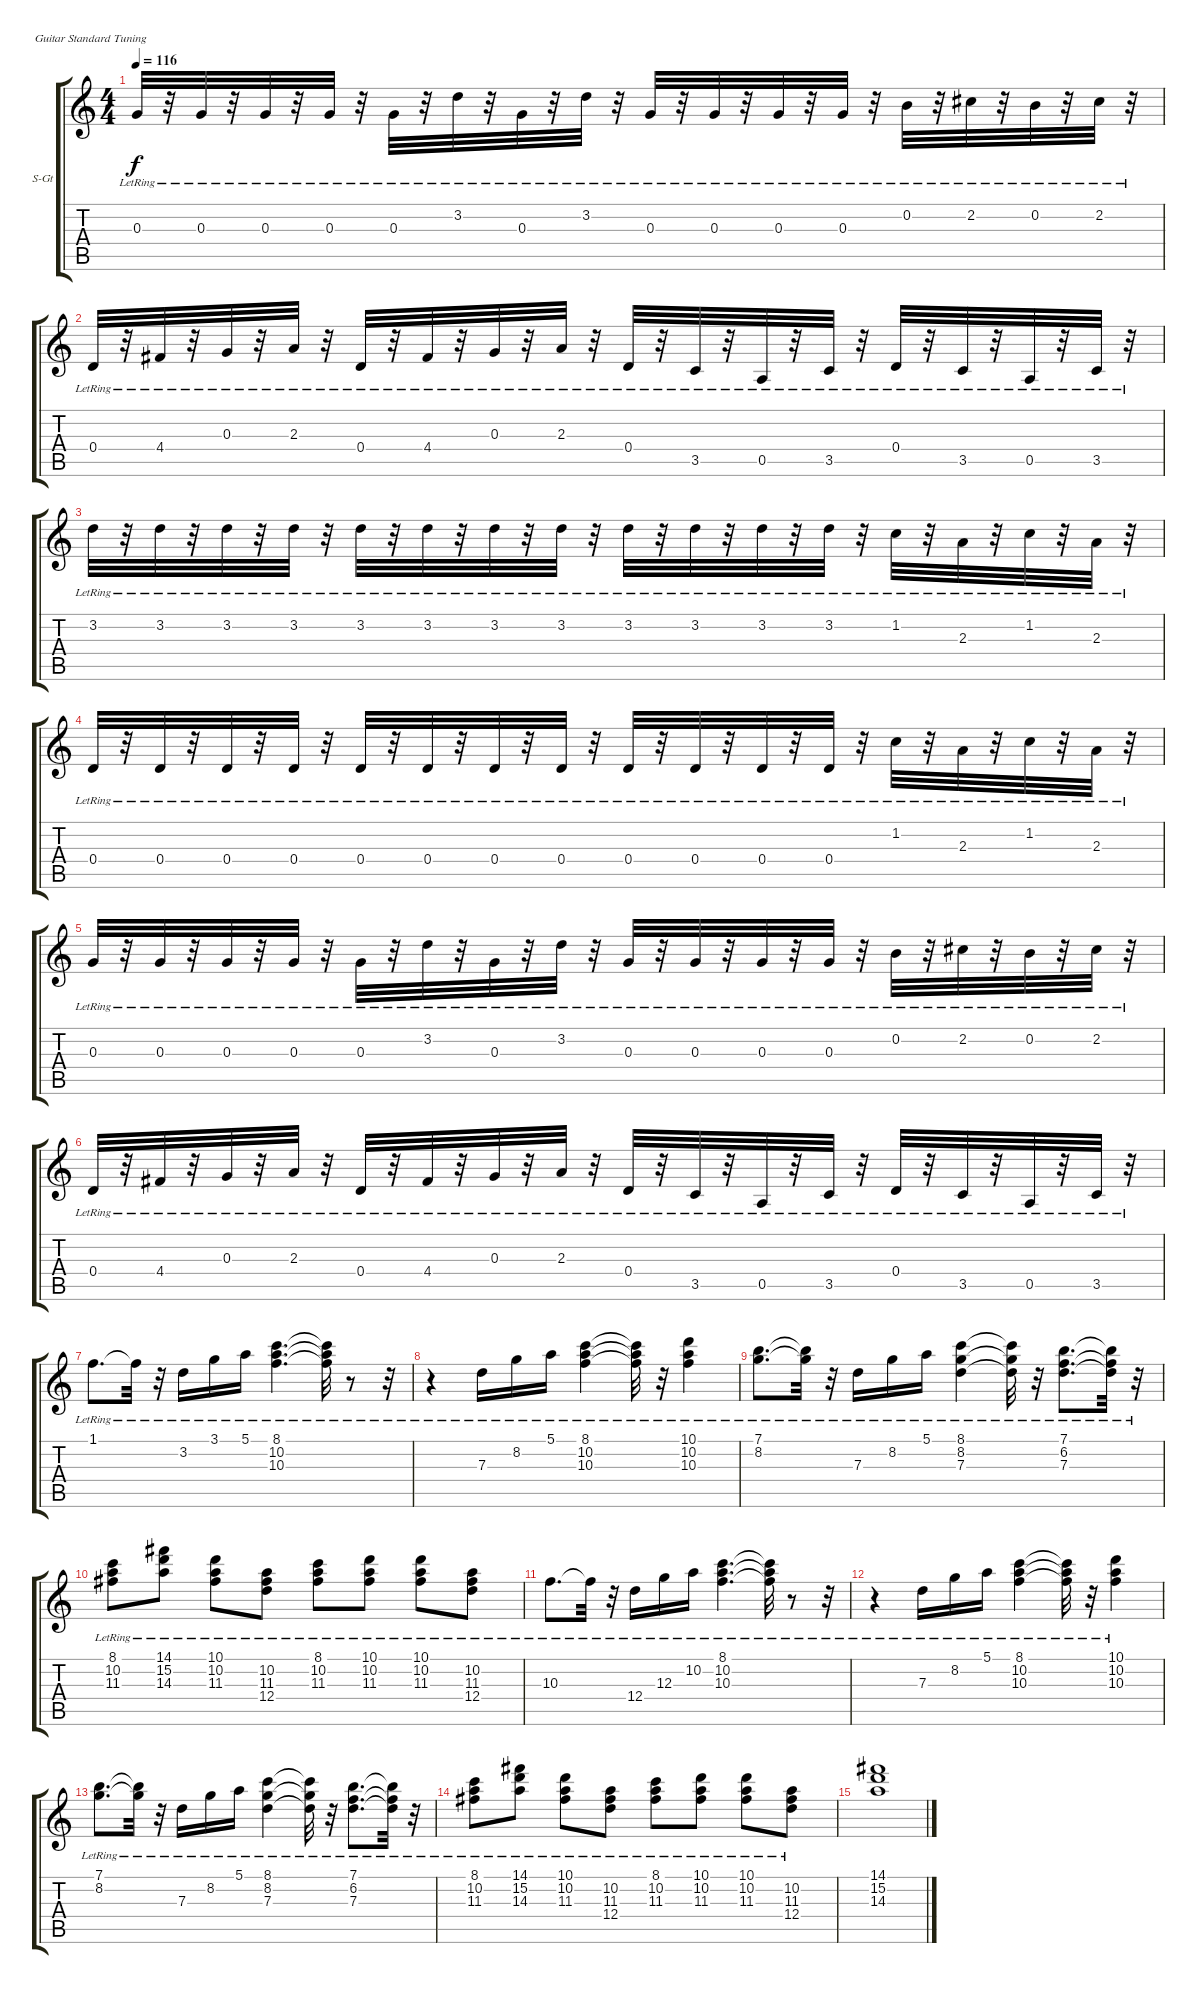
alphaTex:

\bracketExtendMode groupsimilarinstruments
\firstSystemTrackNameOrientation horizontal
\otherSystemsTrackNameOrientation horizontal
\track ("piano" "S-Gt") {instrument acousticgrandpiano}
\staff {score tabs}
\tuning (E4 B3 G3 D3 A2 E2)
\displaytranspose 12
\ts (4 4)
\tempo 116
\clef g2
\ks c
0.3{lr}.32{dy f} r.32 0.3{lr}.32 r.32 0.3{lr}.32 r.32 0.3{lr}.32 r.32 0.3{lr}.32 r.32 3.2{lr}.32 r.32 0.3{lr}.32 r.32 3.2{lr}.32 r.32 0.3{lr}.32 r.32 0.3{lr}.32 r.32 0.3{lr}.32 r.32 0.3{lr}.32 r.32 0.2{lr}.32 r.32 2.2{lr}.32 r.32 0.2{lr}.32 r.32 2.2{lr}.32 r.32 |
0.4{lr}.32 r.32 4.4{lr}.32 r.32 0.3{lr}.32 r.32 2.3{lr}.32 r.32 0.4{lr}.32 r.32 4.4{lr}.32 r.32 0.3{lr}.32 r.32 2.3{lr}.32 r.32 0.4{lr}.32 r.32 3.5{lr}.32 r.32 0.5{lr}.32 r.32 3.5{lr}.32 r.32 0.4{lr}.32 r.32 3.5{lr}.32 r.32 0.5{lr}.32 r.32 3.5{lr}.32 r.32 |
3.2{lr}.32 r.32 3.2{lr}.32 r.32 3.2{lr}.32 r.32 3.2{lr}.32 r.32 3.2{lr}.32 r.32 3.2{lr}.32 r.32 3.2{lr}.32 r.32 3.2{lr}.32 r.32 3.2{lr}.32 r.32 3.2{lr}.32 r.32 3.2{lr}.32 r.32 3.2{lr}.32 r.32 1.2{lr}.32 r.32 2.3{lr}.32 r.32 1.2{lr}.32 r.32 2.3{lr}.32 r.32 |
0.4{lr}.32 r.32 0.4{lr}.32 r.32 0.4{lr}.32 r.32 0.4{lr}.32 r.32 0.4{lr}.32 r.32 0.4{lr}.32 r.32 0.4{lr}.32 r.32 0.4{lr}.32 r.32 0.4{lr}.32 r.32 0.4{lr}.32 r.32 0.4{lr}.32 r.32 0.4{lr}.32 r.32 1.2{lr}.32 r.32 2.3{lr}.32 r.32 1.2{lr}.32 r.32 2.3{lr}.32 r.32 |
0.3{lr}.32 r.32 0.3{lr}.32 r.32 0.3{lr}.32 r.32 0.3{lr}.32 r.32 0.3{lr}.32 r.32 3.2{lr}.32 r.32 0.3{lr}.32 r.32 3.2{lr}.32 r.32 0.3{lr}.32 r.32 0.3{lr}.32 r.32 0.3{lr}.32 r.32 0.3{lr}.32 r.32 0.2{lr}.32 r.32 2.2{lr}.32 r.32 0.2{lr}.32 r.32 2.2{lr}.32 r.32 |
0.4{lr}.32 r.32 4.4{lr}.32 r.32 0.3{lr}.32 r.32 2.3{lr}.32 r.32 0.4{lr}.32 r.32 4.4{lr}.32 r.32 0.3{lr}.32 r.32 2.3{lr}.32 r.32 0.4{lr}.32 r.32 3.5{lr}.32 r.32 0.5{lr}.32 r.32 3.5{lr}.32 r.32 0.4{lr}.32 r.32 3.5{lr}.32 r.32 0.5{lr}.32 r.32 3.5{lr}.32 r.32 |
1.1{lr}.8{d} 1.1{lr t}.32 r.32 3.2{lr}.16 3.1{lr}.16 5.1{lr}.16 (8.1{lr} 10.2{lr} 10.3{lr}).4{d} (8.1{lr t} 10.2{lr t} 10.3{lr t}).32 r.8 r.32 |
r.4 7.3{lr}.16 8.2{lr}.16 5.1{lr}.16 (8.1{lr} 10.2{lr} 10.3{lr}).4 (8.1{lr t} 10.2{lr t} 10.3{lr t}).32 r.32 (10.1{lr} 10.2{lr} 10.3{lr}).4 |
(7.1{lr} 8.2{lr}).8{d} (7.1{lr t} 8.2{lr t}).32 r.32 7.3{lr}.16 8.2{lr}.16 5.1{lr}.16 (8.1{lr} 8.2{lr} 7.3{lr}).4 (8.1{lr t} 8.2{lr t} 7.3{lr t}).32 r.32 (7.1{lr} 6.2{lr} 7.3{lr}).8{d} (7.1{lr t} 6.2{lr t} 7.3{lr t}).32 r.32 |
(8.1{lr} 10.2{lr} 11.3{lr}).8 (14.1{lr} 15.2{lr} 14.3{lr}).8 (10.1{lr} 10.2{lr} 11.3{lr}).8 (10.2{lr} 11.3{lr} 12.4{lr}).8 (8.1{lr} 10.2{lr} 11.3{lr}).8 (10.1{lr} 10.2{lr} 11.3{lr}).8 (10.1{lr} 10.2{lr} 11.3{lr}).8 (10.2{lr} 11.3{lr} 12.4{lr}).8 |
10.3{lr}.8{d} 10.3{lr t}.32 r.32 12.4{lr}.16 12.3{lr}.16 10.2{lr}.16 (8.1{lr} 10.2{lr} 10.3{lr}).4{d} (8.1{lr t} 10.2{lr t} 10.3{lr t}).32 r.8 r.32 |
r.4 7.3{lr}.16 8.2{lr}.16 5.1{lr}.16 (8.1{lr} 10.2{lr} 10.3{lr}).4 (8.1{lr t} 10.2{lr t} 10.3{lr t}).32 r.32 (10.1{lr} 10.2{lr} 10.3{lr}).4 |
(7.1{lr} 8.2{lr}).8{d} (7.1{lr t} 8.2{lr t}).32 r.32 7.3{lr}.16 8.2{lr}.16 5.1{lr}.16 (8.1{lr} 8.2{lr} 7.3{lr}).4 (8.1{lr t} 8.2{lr t} 7.3{lr t}).32 r.32 (7.1{lr} 6.2{lr} 7.3{lr}).8{d} (7.1{lr t} 6.2{lr t} 7.3{lr t}).32 r.32 |
(8.1{lr} 10.2{lr} 11.3{lr}).8 (14.1{lr} 15.2{lr} 14.3{lr}).8 (10.1{lr} 10.2{lr} 11.3{lr}).8 (10.2{lr} 11.3{lr} 12.4{lr}).8 (8.1{lr} 10.2{lr} 11.3{lr}).8 (10.1{lr} 10.2{lr} 11.3{lr}).8 (10.1{lr} 10.2{lr} 11.3{lr}).8 (10.2{lr} 11.3{lr} 12.4{lr}).8 |
(14.1 15.2 14.3).1
